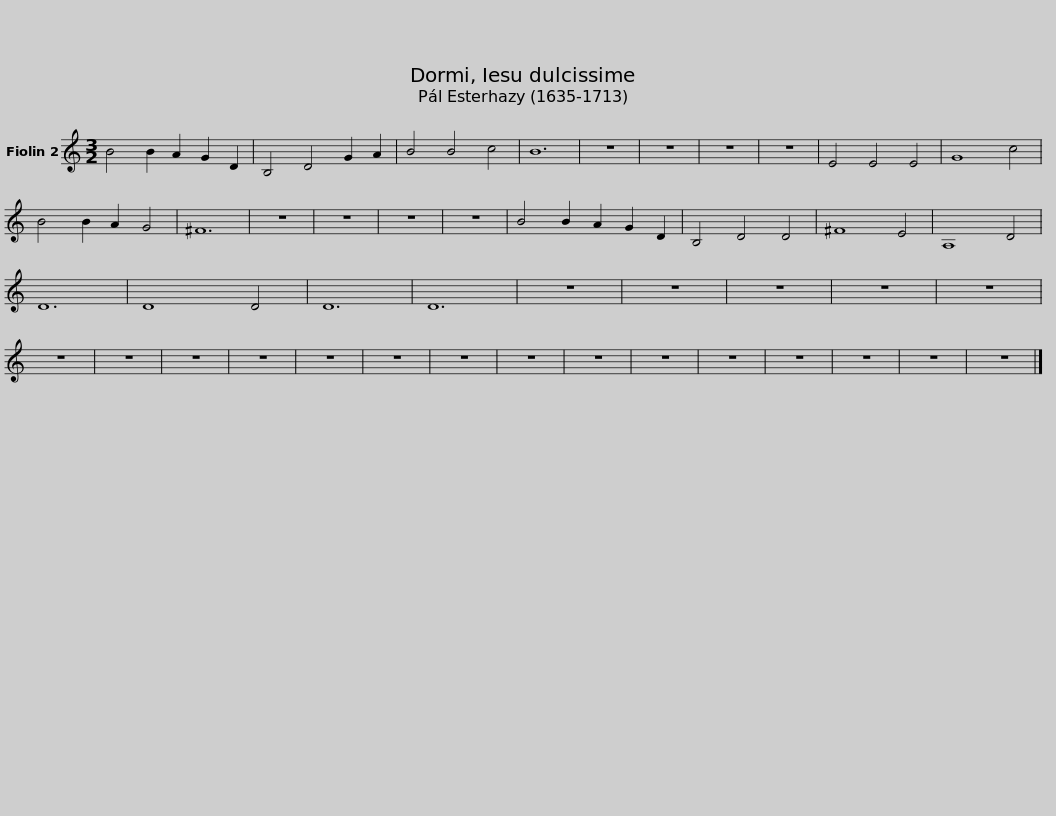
X:1
L:1/8
M:3/2
I:linebreak $
K:C
V:1 treble
V:1
 B4 B2 A2 G2 D2 | B,4 D4 G2 A2 | B4 B4 c4 | B12 | z12 | %5
 z12 | z12 | z12 | E4 E4 E4 | G8 c4 | %10
 B4 B2 A2 G4 | ^F12 | z12 | z12 | z12 | %15
 z12 |$ B4 B2 A2 G2 D2 | B,4 D4 D4 | ^F8 E4 | A,8 D4 | %20
 D12 | D8 D4 | D12 | D12 | z12 | %25
 z12 | z12 | z12 | z12 | z12 | %30
 z12 | z12 | z12 | z12 | z12 | %35
 z12 | z12 | z12 | z12 | z12 | %40
 z12 | z12 | z12 | z12 |] %44
